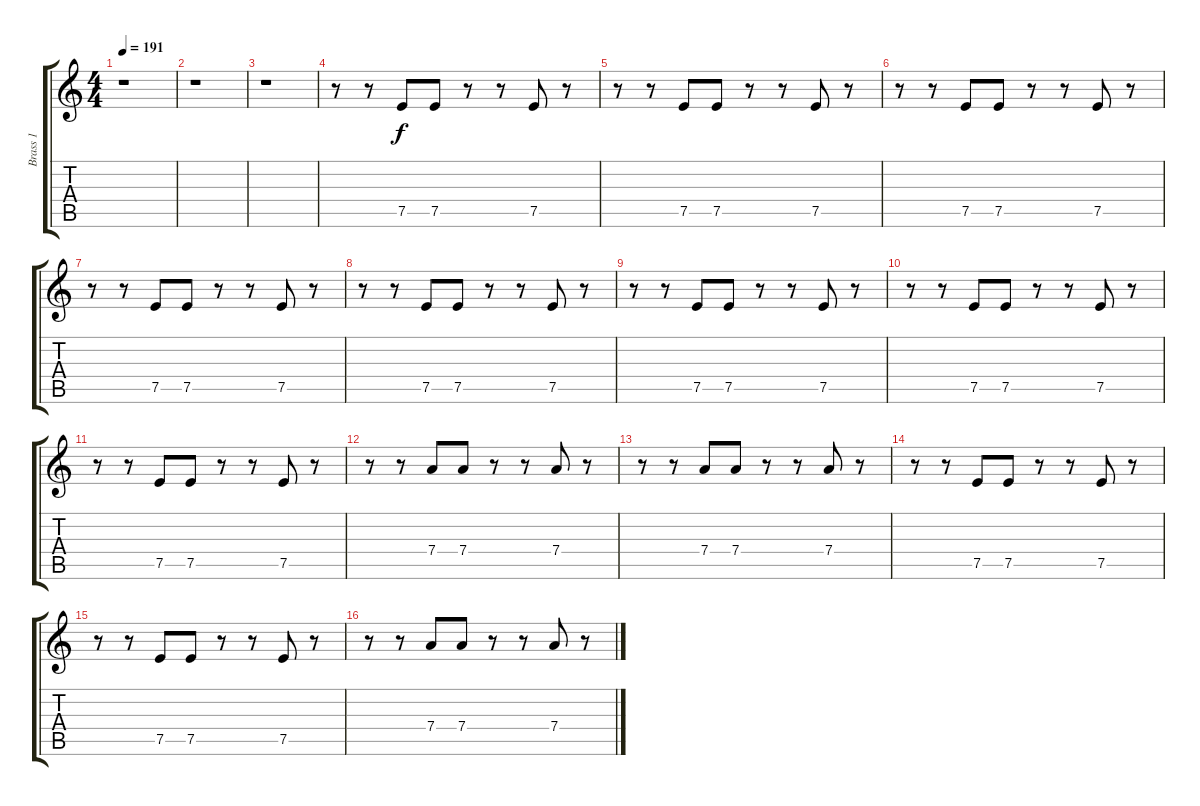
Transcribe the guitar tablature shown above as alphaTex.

\track ("Brass 1" "Brass 1") {instrument trumpet}
\staff {score tabs}
\tuning (E5 B4 G4 D4 A3 E3) {hide}
\ts (4 4)
\tempo 191
\clef g2
\ks c
r.1{dy f} |
r.1 |
r.1 |
r.8 r.8 7.5.8 7.5.8 r.8 r.8 7.5.8 r.8 |
r.8 r.8 7.5.8 7.5.8 r.8 r.8 7.5.8 r.8 |
r.8 r.8 7.5.8 7.5.8 r.8 r.8 7.5.8 r.8 |
r.8 r.8 7.5.8 7.5.8 r.8 r.8 7.5.8 r.8 |
r.8 r.8 7.5.8 7.5.8 r.8 r.8 7.5.8 r.8 |
r.8 r.8 7.5.8 7.5.8 r.8 r.8 7.5.8 r.8 |
r.8 r.8 7.5.8 7.5.8 r.8 r.8 7.5.8 r.8 |
r.8 r.8 7.5.8 7.5.8 r.8 r.8 7.5.8 r.8 |
r.8 r.8 7.4.8 7.4.8 r.8 r.8 7.4.8 r.8 |
r.8 r.8 7.4.8 7.4.8 r.8 r.8 7.4.8 r.8 |
r.8 r.8 7.5.8 7.5.8 r.8 r.8 7.5.8 r.8 |
r.8 r.8 7.5.8 7.5.8 r.8 r.8 7.5.8 r.8 |
r.8 r.8 7.4.8 7.4.8 r.8 r.8 7.4.8 r.8
